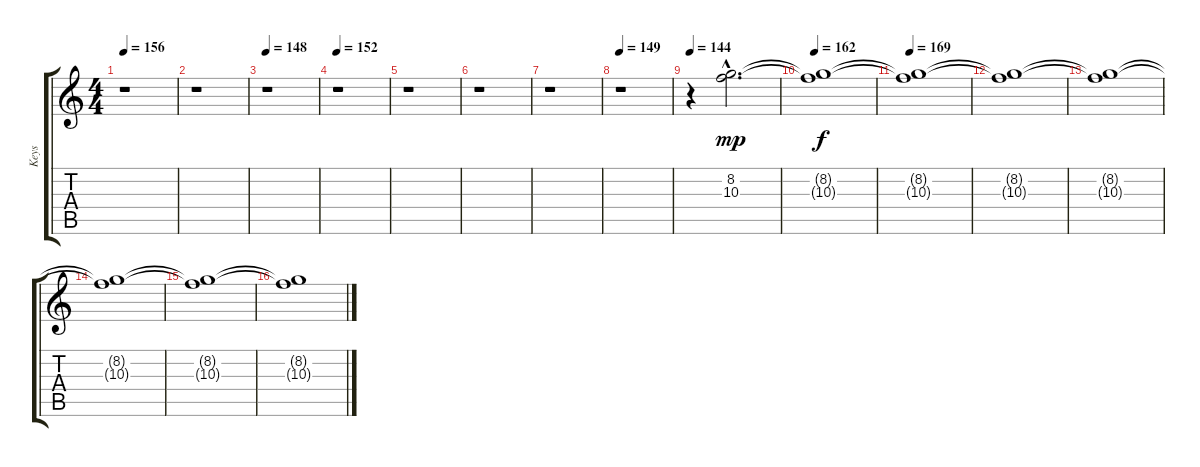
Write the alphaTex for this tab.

\track ("Keys" "Keys") {instrument synthbass1}
\staff {score tabs}
\tuning (E4 B3 G3 D3 A2 E2) {hide}
\ts (4 4)
\tempo 156
\clef g2
\ks c
r.1{dy f} |
r.1 |
\tempo 148
r.1 |
\tempo 152
r.1 |
r.1 |
r.1 |
r.1 |
\tempo 149
r.1 |
\tempo 144
r.4 (8.2{hac} 10.3{hac}).2{d dy mp balance 5 instrument pad2warm} |
\tempo 162
(8.2{t} 10.3{t}).1{dy f} |
\tempo 169
(8.2{t} 10.3{t}).1 |
(8.2{t} 10.3{t}).1 |
(8.2{t} 10.3{t}).1 |
(8.2{t} 10.3{t}).1 |
(8.2{t} 10.3{t}).1 |
(8.2{t} 10.3{t}).1
